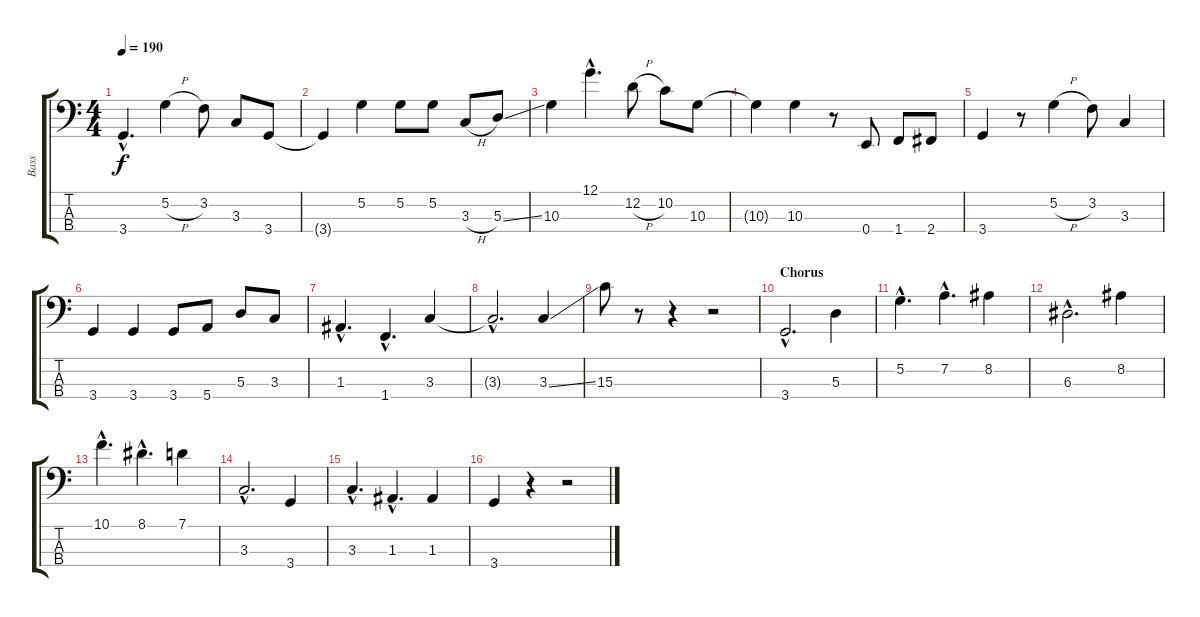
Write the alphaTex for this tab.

\track ("Bass" "Bass") {instrument electricbassfinger}
\staff {score tabs}
\tuning (G2 D2 A1 E1) {hide}
\ts (4 4)
\tempo 190
\clef f4
\ks c
3.4{hac}.4{d dy f} 5.2{h}.4 3.2.8 3.3.8 3.4.8 |
3.4{t}.4 5.2.4 5.2.8 5.2.8 3.3{h}.8 5.3{ss}.8 |
10.3.4 12.1{hac}.4{d} 12.2{h}.8 10.2.8 10.3.8 |
10.3{t}.4 10.3.4 r.8 0.4.8 1.4.8 2.4.8 |
3.4.4 r.8 5.2{h}.4 3.2.8 3.3.4 |
3.4.4 3.4.4 3.4.8 5.4.8 5.3.8 3.3.8 |
1.3{hac}.4{d} 1.4{hac}.4{d} 3.3.4 |
3.3{hac t}.2{d} 3.3{ss}.4 |
15.3.8 r.8 r.4 r.2 |
\section ("" "Chorus")
3.4{hac}.2{d} 5.3.4 |
5.2{hac}.4{d} 7.2{hac}.4{d} 8.2.4 |
6.3{hac}.2{d} 8.2.4 |
10.1{hac}.4{d} 8.1{hac}.4{d} 7.1.4 |
3.3{hac}.2{d} 3.4.4 |
3.3{hac}.4{d} 1.3{hac}.4{d} 1.3.4 |
3.4.4 r.4 r.2
